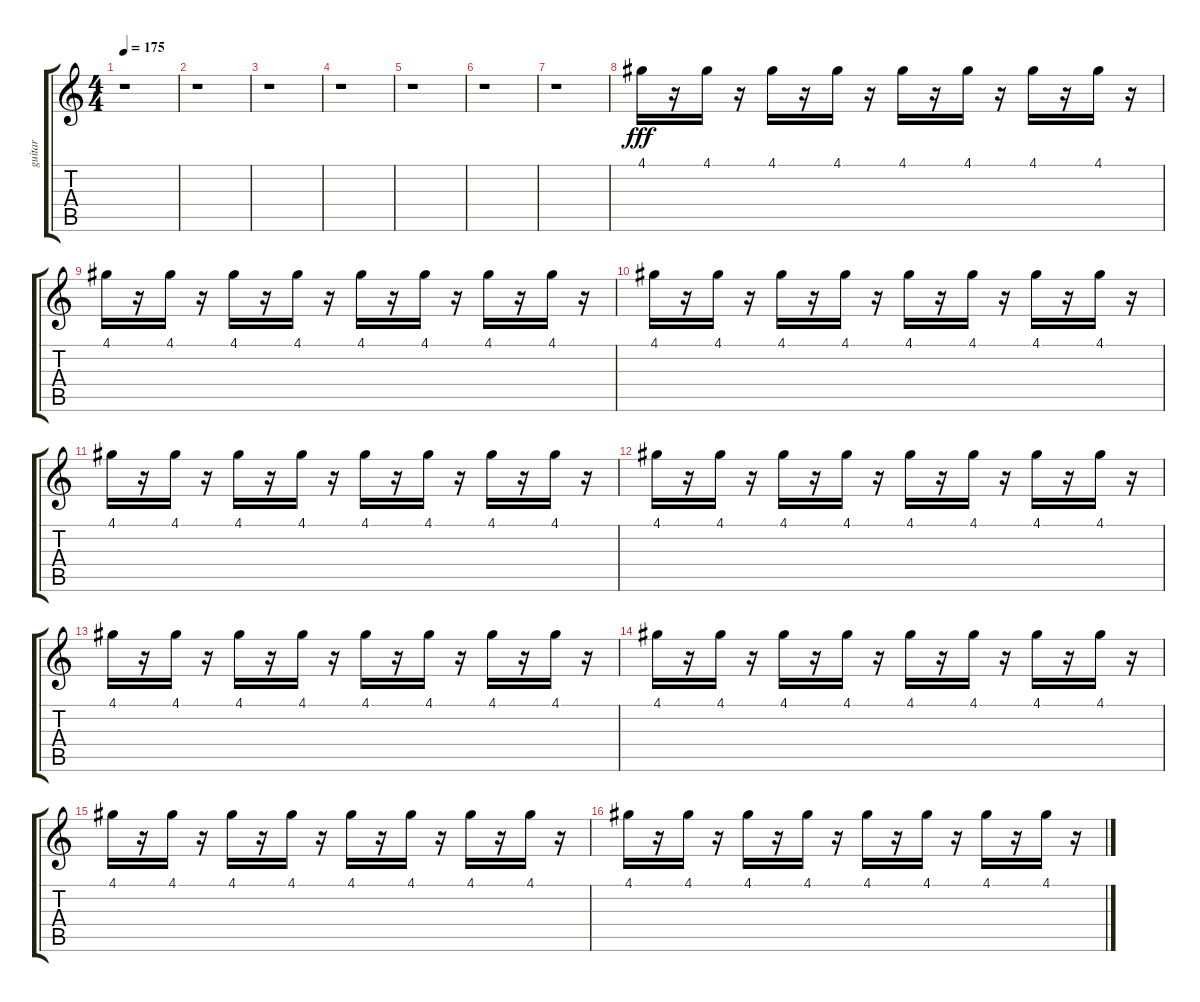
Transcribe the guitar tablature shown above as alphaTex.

\track ("guitar" "guitar") {instrument overdrivenguitar}
\staff {score tabs}
\tuning (E4 B3 G3 D3 A2 E2) {hide}
\ts (4 4)
\tempo 175
\clef g2
\ks c
r.1{dy fff} |
r.1 |
r.1 |
r.1 |
r.1 |
r.1 |
r.1 |
4.1.16 r.16 4.1.16 r.16 4.1.16 r.16 4.1.16 r.16 4.1.16 r.16 4.1.16 r.16 4.1.16 r.16 4.1.16 r.16 |
4.1.16 r.16 4.1.16 r.16 4.1.16 r.16 4.1.16 r.16 4.1.16 r.16 4.1.16 r.16 4.1.16 r.16 4.1.16 r.16 |
4.1.16 r.16 4.1.16 r.16 4.1.16 r.16 4.1.16 r.16 4.1.16 r.16 4.1.16 r.16 4.1.16 r.16 4.1.16 r.16 |
4.1.16 r.16 4.1.16 r.16 4.1.16 r.16 4.1.16 r.16 4.1.16 r.16 4.1.16 r.16 4.1.16 r.16 4.1.16 r.16 |
4.1.16 r.16 4.1.16 r.16 4.1.16 r.16 4.1.16 r.16 4.1.16 r.16 4.1.16 r.16 4.1.16 r.16 4.1.16 r.16 |
4.1.16 r.16 4.1.16 r.16 4.1.16 r.16 4.1.16 r.16 4.1.16 r.16 4.1.16 r.16 4.1.16 r.16 4.1.16 r.16 |
4.1.16 r.16 4.1.16 r.16 4.1.16 r.16 4.1.16 r.16 4.1.16 r.16 4.1.16 r.16 4.1.16 r.16 4.1.16 r.16 |
4.1.16 r.16 4.1.16 r.16 4.1.16 r.16 4.1.16 r.16 4.1.16 r.16 4.1.16 r.16 4.1.16 r.16 4.1.16 r.16 |
4.1.16 r.16 4.1.16 r.16 4.1.16 r.16 4.1.16 r.16 4.1.16 r.16 4.1.16 r.16 4.1.16 r.16 4.1.16 r.16
